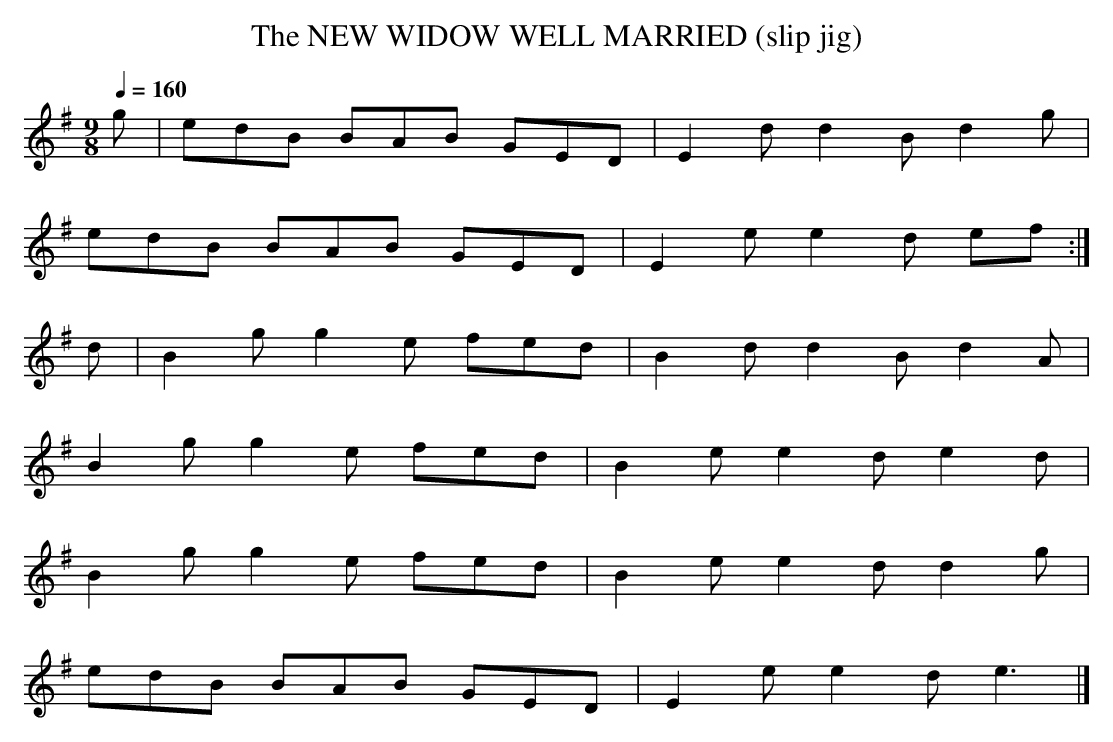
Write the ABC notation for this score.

X:1
T:NEW WIDOW WELL MARRIED (slip jig), The
Q:1/4=160
L:1/8
M:9/8
K:Em
g|edB BAB GED|E2d d2B d2g|
edB BAB GED|E2e e2d ef:|
d|B2g g2e fed|B2d d2B d2A|
B2g g2e fed|B2e e2d e2d|
B2g g2e fed|B2e e2d d2g|
edB BAB GED|E2e e2d e3|]
